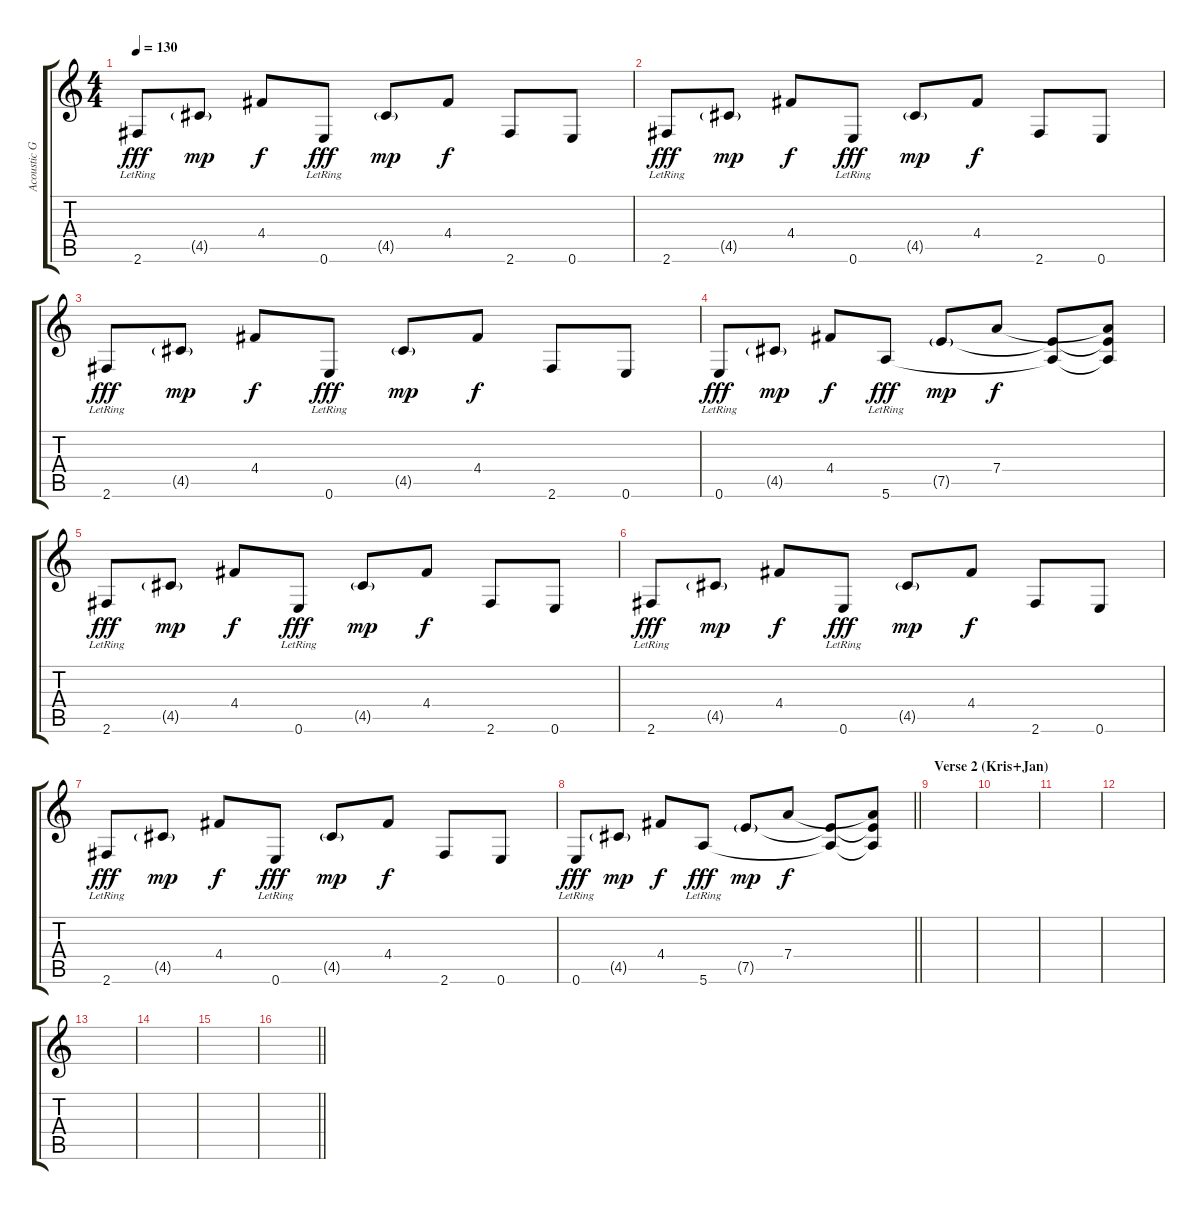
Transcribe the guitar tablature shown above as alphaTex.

\track ("Acoustic Guitar" "Acoustic G") {instrument acousticguitarsteel}
\staff {score tabs}
\tuning (E4 B3 G3 D3 A2 E2) {hide}
\ts (4 4)
\tempo 130
\clef g2
\ks c
2.6{lr}.8{dy fff} 4.5{g}.8{dy mp} 4.4.8{dy f} 0.6{lr}.8{dy fff} 4.5{g}.8{dy mp} 4.4.8{dy f} 2.6.8 0.6.8 |
2.6{lr}.8{dy fff} 4.5{g}.8{dy mp} 4.4.8{dy f} 0.6{lr}.8{dy fff} 4.5{g}.8{dy mp} 4.4.8{dy f} 2.6.8 0.6.8 |
2.6{lr}.8{dy fff} 4.5{g}.8{dy mp} 4.4.8{dy f} 0.6{lr}.8{dy fff} 4.5{g}.8{dy mp} 4.4.8{dy f} 2.6.8 0.6.8 |
0.6{lr}.8{dy fff} 4.5{g}.8{dy mp} 4.4.8{dy f} 5.6{lr}.8{dy fff} 7.5{g}.8{dy mp} 7.4.8{dy f} (7.5{t} 5.6{t}).8 (7.4{t} 7.5{t} 5.6{t}).8 |
2.6{lr}.8{dy fff} 4.5{g}.8{dy mp} 4.4.8{dy f} 0.6{lr}.8{dy fff} 4.5{g}.8{dy mp} 4.4.8{dy f} 2.6.8 0.6.8 |
2.6{lr}.8{dy fff} 4.5{g}.8{dy mp} 4.4.8{dy f} 0.6{lr}.8{dy fff} 4.5{g}.8{dy mp} 4.4.8{dy f} 2.6.8 0.6.8 |
2.6{lr}.8{dy fff} 4.5{g}.8{dy mp} 4.4.8{dy f} 0.6{lr}.8{dy fff} 4.5{g}.8{dy mp} 4.4.8{dy f} 2.6.8 0.6.8 |
\barLineRight lightlight
0.6{lr}.8{dy fff} 4.5{g}.8{dy mp} 4.4.8{dy f} 5.6{lr}.8{dy fff} 7.5{g}.8{dy mp} 7.4.8{dy f} (7.5{t} 5.6{t}).8 (7.4{t} 7.5{t} 5.6{t}).8 |
\section ("" "Verse 2 (Kris+Jan)")
|
|
|
|
|
|
|
\barLineRight lightlight
